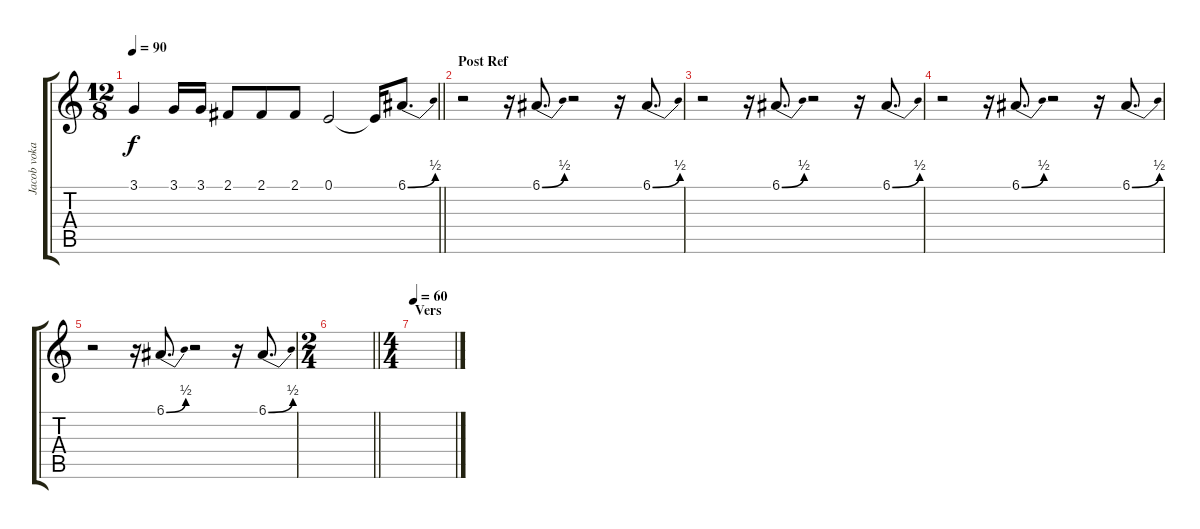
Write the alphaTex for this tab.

\track ("Jacob vokal" "Jacob voka") {instrument synthvoice}
\staff {score tabs}
\tuning (E4 B3 G3 D3 A2 E2) {hide}
\ts (12 8)
\tempo 90
\clef g2
\barLineRight lightlight
\ks c
3.1.4{dy f} 3.1.16 3.1.16 2.1.8 2.1.8 2.1.8 0.1.2 0.1{t}.16 6.1{be (bend 0 0 60 2)}.8{d} |
\section ("" "Post Ref")
r.2 r.16 6.1{be (bend 0 0 60 2)}.8{d} r.2 r.16 6.1{be (bend 0 0 60 2)}.8{d} |
r.2 r.16 6.1{be (bend 0 0 60 2)}.8{d} r.2 r.16 6.1{be (bend 0 0 60 2)}.8{d} |
r.2 r.16 6.1{be (bend 0 0 60 2)}.8{d} r.2 r.16 6.1{be (bend 0 0 60 2)}.8{d} |
r.2 r.16 6.1{be (bend 0 0 60 2)}.8{d} r.2 r.16 6.1{be (bend 0 0 60 2)}.8{d} |
\ts (2 4)
\barLineRight lightlight
|
\ts (4 4)
\section ("" "Vers")
\tempo 60
